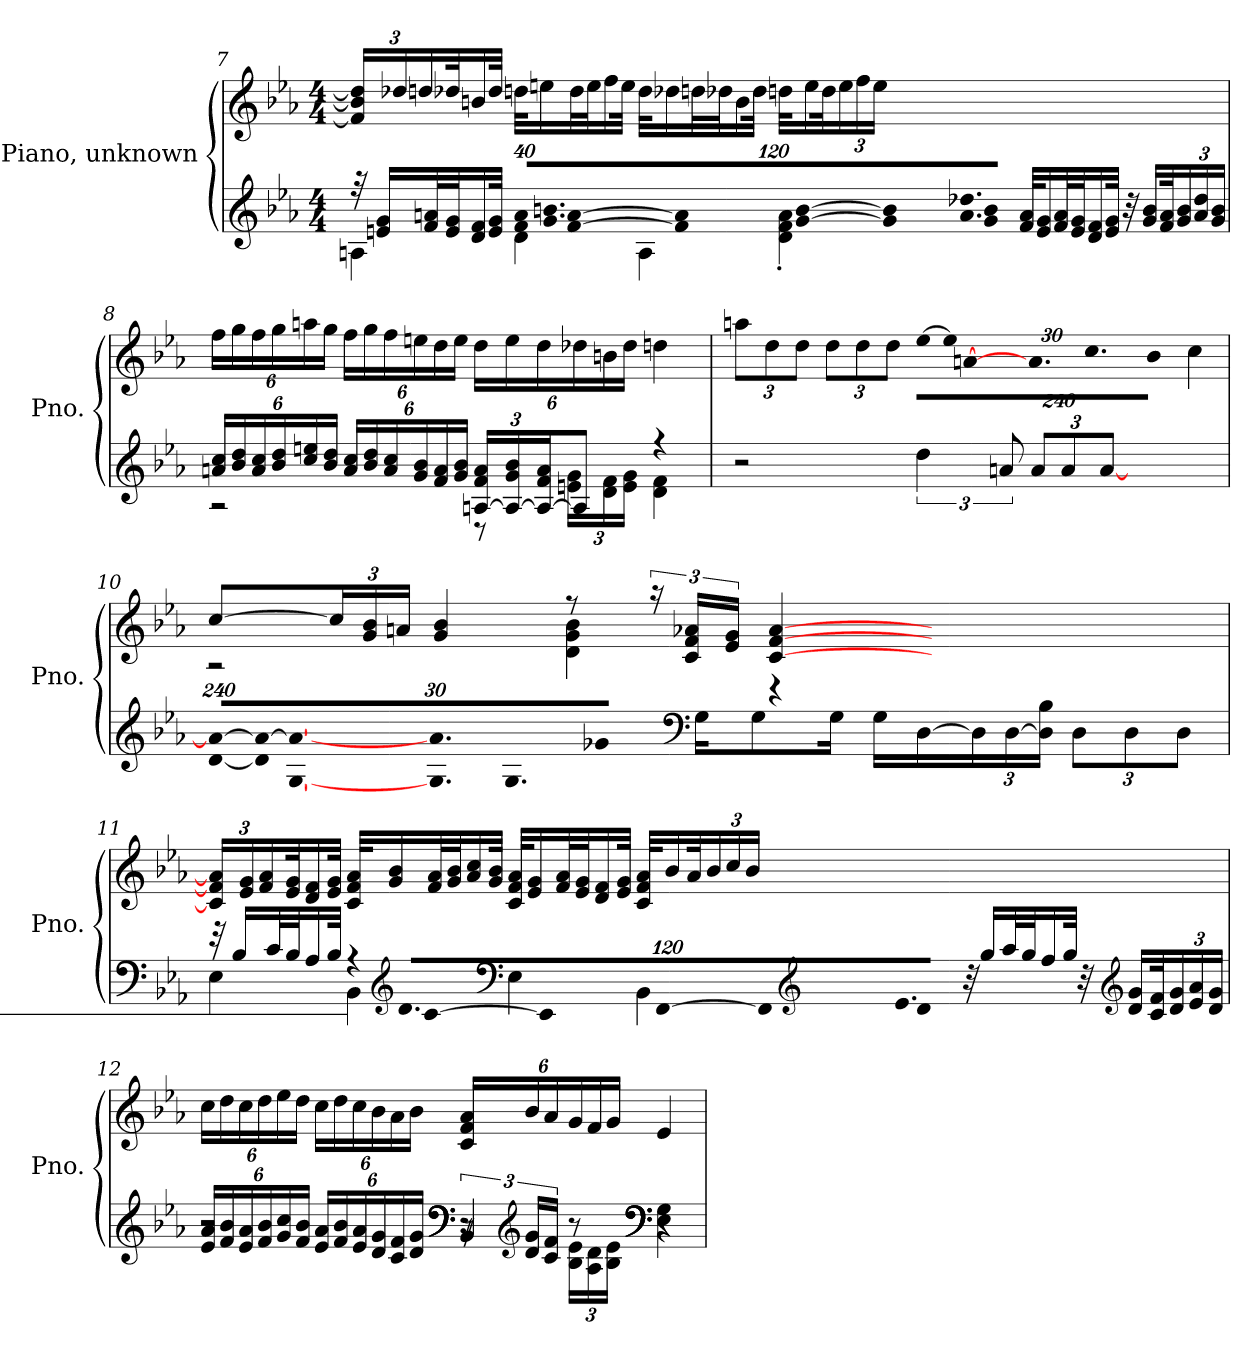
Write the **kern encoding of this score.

**kern	**kern
*part1	*part1
*staff2	*staff1
*I"Piano, unknown	*
*I'Pno.	*
!!LO:LB:g=z
*clefG2	*clefG2
*k[b-e-a-]	*k[b-e-a-]
*M4/4	*M4/4
=7	=7
*^	*
*	*	*Xbrackettup
32r	4An\	24f/] 24b-/] 24dd/]LL
16en/ 16g/LL	.	.
.	.	24dd-X/
.	.	24ddn/
32f/ 32an/L	.	.
32e/ 32g/J	.	32dd-X/K
16d/ 16f/	.	16bn/
32e/ 32g/JJk	.	32dd-/JJk
*Xbrackettup	*	*
!LO:N:vis=32	!	!
640%23f/ 640%23a/LLL	4d\	32ddn\KLL
.	.	16een\
!LO:N:vis=32.	!	!
1920%103g/ 1920%103bn/	.	.
!LO:N:vis=64	!	!
[960%17f/ [960%17a/L	.	.
.	.	32dd\L
!LO:N:vis=64	!	!
960%17f/] 960%17a/]	.	.
!LO:N:vis=64	!	!
[960%17g/ [960%17b/	.	32ee\J
!LO:N:vis=64	!	!
960%17g/] 960%17b/]J	.	.
.	.	16ff\
1920ryy	.	.
!LO:N:vis=32.	!	!
1920%103a/ 1920%103dd-X/	.	.
!LO:N:vis=32	!	!
640%23g/ 640%23b/JJJ	.	.
.	.	32ee\JJk
.	4A\	32dd\KLL
32f/ 32a/KLL	.	.
.	.	16dd-X\
16e/ 16g/	.	.
.	.	32ddn\L
32f/ 32a/L	.	.
.	.	32dd-X\J
32e/ 32g/J	.	.
.	.	16b\
16d/ 16f/	.	.
.	.	32dd-\JJk
32e/ 32g/JJk	.	.
.	4d\' 4f\' 4a\'	32ddn\KLL
32r	.	.
.	.	16ee\
16g/ 16b/LL	.	.
.	.	32dd\K
32f/ 32a/K	.	.
.	.	24ee\
24g/ 24b/	.	.
.	.	24ff\
24a/ 24dd-/	.	.
.	.	24ee\JJ
24g/ 24b/JJ	.	.
.	1920ryy	1920ryy
!!LO:LB:g=z
=8	=8	=8
24an/ 24cc/LL	2r	24ff\LL
24b-/ 24dd/	.	24gg\
24a/ 24cc/	.	24ff\
24b-/ 24dd/	.	24gg\
24cc/ 24een/	.	24aan\
24b-/ 24dd/JJ	.	24gg\JJ
24a/ 24cc/LL	.	24ff\LL
24b-/ 24dd/	.	24gg\
24a/ 24cc/	.	24ff\
24g/ 24b-/	.	24een\
24f/ 24a/	.	24dd\
24g/ 24b-/JJ	.	24ee\JJ
[24An/ 24f/ 24a/LL	8r	24dd\LL
24A/_ 24g/ 24b-/	.	24ee\
24A/_ 24f/ 24a/J	.	24dd\
8A/J]	24en\ 24g\LL	24dd-X\
.	24d\ 24f\	24bn\
.	24e\ 24g\JJ	24dd-\JJ
4r	4d\ 4f\	4ddn\
*v	*v	*
=9	=9
2r	12aan\L
.	12dd\
.	12dd\J
.	12dd\L
.	12dd\
.	12dd\J
*brackettup	*
!	!LO:N:vis=16
6dd\	[1920%137ee-\LL
!	!LO:N:vis=64
.	960%17ee-\LL]
!	!LO:N:vis=64
.	[960%17an\J
.	1920ryy
!	!LO:N:vis=32.
.	1920%103a\]
!	!LO:N:vis=32.
.	1920%103cc\
12an/	.
!	!LO:N:vis=32
.	640%23b-\JJJ
*Xbrackettup	*
12a/L	.
.	4cc\
12a/	.
[12a/J	.
1920ryy	.
!!LO:PB:g=z
=10	=10
!LO:N:vis=16	!
*	*^
[1920%137d/ 1920%137a/_LL	[8cc/L	2r
!LO:N:vis=64	!	!
960%17d/] 960%17a/_LL	.	.
!LO:N:vis=64	!	!
[960%17G/ 960%17a/_J	.	.
1920ryy	.	.
!LO:N:vis=32.	!	!
1920%103G/] 1920%103a/]	.	.
.	24cc/L]	.
!LO:N:vis=32.	!	!
1920%103G/	.	.
.	24g/ 24b-/	.
.	24an/JJ	.
!LO:N:vis=32	!	!
640%23g-X/JJJ	.	.
*clefF4	*	*
.	4g/ 4b-/	.
16G\KL	.	.
8G\	.	.
16G\Jk	.	.
.	8r	4d\ 4g\ 4b-\
16G\LL	.	.
[16D\	.	.
*	*brackettup	*
.	24r	.
24D\]	.	.
.	24c/ 24f/ 24a-X/LL	.
[24D\	.	.
.	24e-/ 24g/JJ	.
24D\] 24B-\JJ	.	.
.	[4c/ [4f/ [4a-/	4r
12D\L	.	.
12D\	.	.
12D\J	.	.
.	1920ryy	1920ryy
*	*v	*v
!!LO:LB:g=z
=11	=11
*^	*
*	*	*Xbrackettup
32r	4E-\	24c/] 24f/] 24a-/]LL
16B-/LL	.	.
.	.	24e-/ 24g/
.	.	24f/ 24a-/
32c/L	.	.
32B-/J	.	32e-/ 32g/K
16A-/	.	16d/ 16f/
32B-/JJk	.	32e-/ 32g/JJk
*brackettup	*	*
!LO:N:vis=32	!	!
640%23r	4BB-\	32c/ 32f/ 32a-/KLL
.	.	16g/ 16b-/
*clefG2	*	*
!LO:N:vis=32.	!	!
1920%103d/LLL	.	.
!LO:N:vis=64	!	!
[960%17c/L	.	.
.	.	32f/ 32a-/L
!LO:N:vis=64	!	!
960%17c/]	.	.
!LO:N:vis=64	!	!
[960%17d/	.	32g/ 32b-/J
!LO:N:vis=64	!	!
960%17d/J]	.	.
.	.	16a-/ 16cc/
1920ryy	.	.
!LO:N:vis=32.	!	!
1920%103e-/	.	.
!LO:N:vis=32	!	!
640%23d/JJJ	.	.
.	.	32g/ 32b-/JJk
*clefF4	*	*
.	4E-\	32c/ 32f/ 32a-/KLL
32r	.	.
.	.	16e-/ 16g/
16B-/LL	.	.
.	.	32f/ 32a-/L
32c/L	.	.
.	.	32e-/ 32g/J
32B-/J	.	.
.	.	16d/ 16f/
16A-/	.	.
.	.	32e-/ 32g/JJk
32B-/JJk	.	.
.	4BB-\	32c/ 32f/ 32a-/KLL
32r	.	.
*clefG2	*	*
.	.	16b-/
16d/ 16g/LL	.	.
.	.	32a-/K
32c/ 32f/K	.	.
.	.	24b-/
*Xbrackettup	*	*
24d/ 24g/	.	.
.	.	24cc/
24e-/ 24a-/	.	.
.	.	24b-/JJ
24d/ 24g/JJ	.	.
.	1920ryy	1920ryy
!!LO:LB:g=z
=12	=12	=12
*	*^	*
24e-/ 24a-/LL	2r	2r	24cc\LL
24f/ 24b-/	.	.	24dd\
24e-/ 24a-/	.	.	24cc\
24f/ 24b-/	.	.	24dd\
24g/ 24cc/	.	.	24ee-\
24f/ 24b-/JJ	.	.	24dd\JJ
24e-/ 24a-/LL	.	.	24cc\LL
24f/ 24b-/	.	.	24dd\
24e-/ 24a-/	.	.	24cc\
24d/ 24g/	.	.	24b-\
24c/ 24f/	.	.	24a-\
24d/ 24g/JJ	.	.	24b-\JJ
*clefF4	*	*	*
*brackettup	*	*	*
24r	8r	4BB-/	24c/ 24f/ 24a-/LL
*clefG2	*	*	*
24d/ 24g/LL	.	.	24b-/
24c/ 24f/JJ	.	.	24a-/
*	*Xbrackettup	*	*
8r	24B-\ 24e-\LL	.	24g/
.	24A-\ 24d\	.	24f/
.	24B-\ 24e-\JJ	.	24g/JJ
*clefF4	*	*	*
4r	4E-\ 4G\	4r	4e-/
*v	*v	*v	*
=	=
*-	*-
